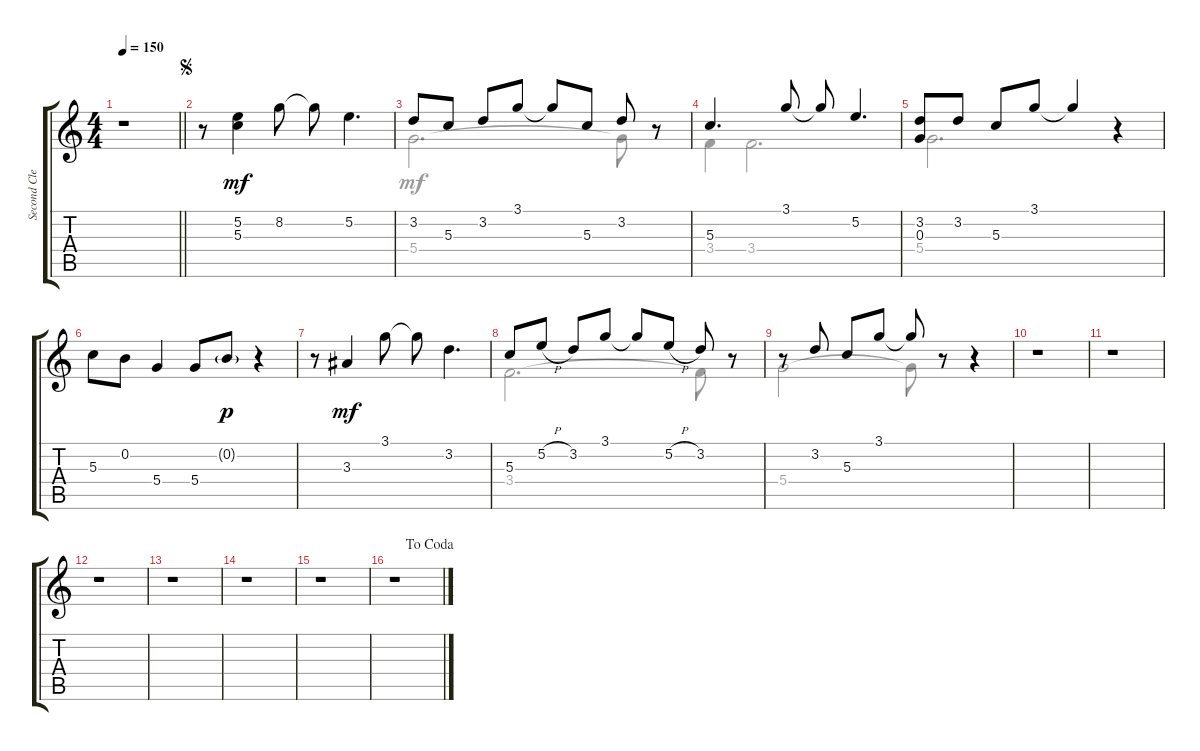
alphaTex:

\track ("Second Clean" "Second Cle") {instrument electricguitarclean}
\staff {score tabs}
\tuning (E4 B3 G3 D3 A2 E2) {hide}
\voice
\ts (4 4)
\tempo 150
\clef g2
\barLineRight lightlight
\ks c
r.1{dy mf} |
\jump segno
r.8 (5.2 5.3).4 8.2.8 8.2{t}.8 5.2.4{d} |
3.2.8 5.3.8 3.2.8 3.1.8 3.1{t}.8 5.3.8 3.2.8 r.8 |
5.3.4{d} 3.1.8 3.1{t}.8 5.2.4{d} |
(3.2 0.3).8 3.2.8 5.3.8 3.1.8 3.1{t}.4 r.4 |
5.3.8 0.2.8 5.4.4 5.4.8 0.2{g}.8{dy p} r.4 |
r.8 3.3.4{dy mf} 3.1.8 3.1{t}.8 3.2.4{d} |
5.3.8 5.2{h}.8 3.2.8 3.1.8 3.1{t}.8 5.2{h}.8 3.2.8 r.8 |
r.8 3.2.8 5.3.8 3.1.8 3.1{t}.8 r.8 r.4 |
r.1 |
r.1 |
r.1 |
r.1 |
r.1 |
r.1 |
\jump dacoda
r.1
\voice
\clef g2
\ottava regular
\simile none
\barLineRight lightlight
\ks c
|
|
5.4.2{d} 5.4{t}.8 r.8 |
3.4.4 3.4.2{d} |
5.4.2{d} r.4 |
|
|
3.4.2{d} 3.4{t}.8 r.8 |
5.4.2 5.4{t}.8 r.8 r.4 |
|
|
|
|
|
|
